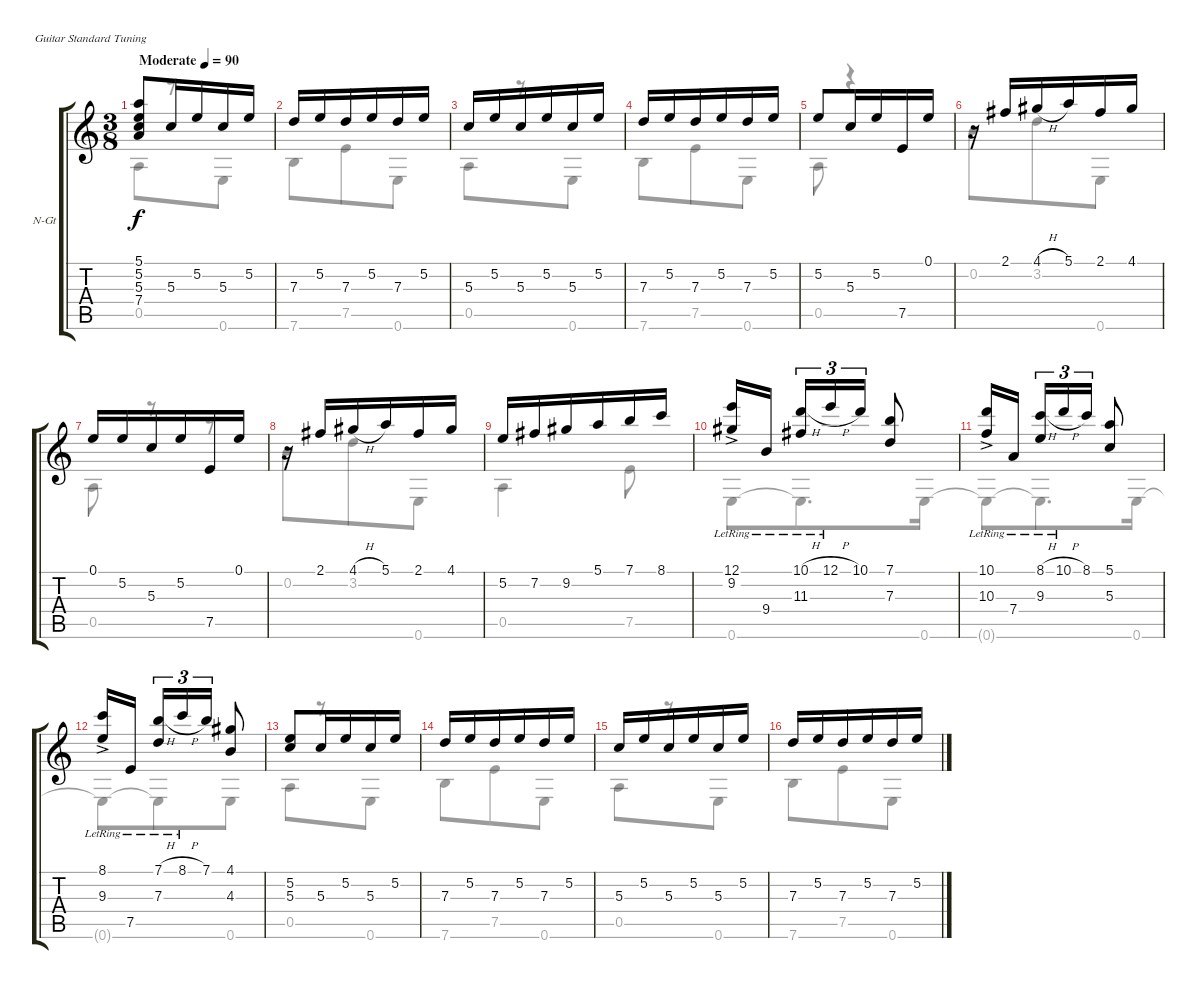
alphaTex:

\bracketExtendMode groupsimilarinstruments
\firstSystemTrackNameOrientation horizontal
\otherSystemsTrackNameOrientation horizontal
\track ("Spur 1" "N-Gt") {instrument acousticguitarnylon}
\staff {score tabs}
\tuning (E4 B3 G3 D3 A2 E2)
\voice
\ts (3 8)
\beaming (8 3)
\tempo (90 "Moderate")
\clef g2
\ks c
(5.1 5.2 5.3 7.4).8{dy f instrument acousticguitarnylon} 5.3.16 5.2.16 5.3.16 5.2.16 |
7.3.16 5.2.16 7.3.16 5.2.16 7.3.16 5.2.16 |
5.3.16 5.2.16 5.3.16 5.2.16 5.3.16 5.2.16 |
7.3.16 5.2.16 7.3.16 5.2.16 7.3.16 5.2.16 |
5.2.8 5.3.16 5.2.16 7.5.16 0.1.16 |
r.16 2.1.16 4.1{h}.16 5.1.16 2.1.16 4.1.16 |
0.1.16 5.2.16 5.3.16 5.2.16 7.5.16 0.1.16 |
r.16 2.1.16 4.1{h}.16 5.1.16 2.1.16 4.1.16 |
5.2.16 7.2.16 9.2.16 5.1.16 7.1.16 8.1.16 |
(12.1{ac lr} 9.2).16 9.4{lr}.16 (10.1{h lr} 11.3{lr}).16{tu (3 2)} 12.1{h lr}.16{tu (3 2)} 10.1.16{tu (3 2)} (7.1 7.3).8 |
(10.1{ac lr} 10.3{ac lr}).16 7.4{lr}.16 (8.1{h lr} 9.3{lr}).16{tu (3 2)} 10.1{h lr}.16{tu (3 2)} 8.1.16{tu (3 2)} (5.1 5.3).8 |
(8.1{ac lr} 9.3{ac lr}).16 7.5{lr}.16 (7.1{h lr} 7.3{lr}).16{tu (3 2)} 8.1{h lr}.16{tu (3 2)} 7.1.16{tu (3 2)} (4.1 4.3).8 |
(5.2 5.3).8 5.3.16 5.2.16 5.3.16 5.2.16 |
7.3.16 5.2.16 7.3.16 5.2.16 7.3.16 5.2.16 |
5.3.16 5.2.16 5.3.16 5.2.16 5.3.16 5.2.16 |
7.3.16 5.2.16 7.3.16 5.2.16 7.3.16 5.2.16
\voice
\clef g2
\ottava regular
\simile none
\ks c
0.5.8{dy f} r.8 0.6.8 |
7.6.8 7.5.8 0.6.8 |
0.5.8 r.8 0.6.8 |
7.6.8 7.5.8 0.6.8 |
0.5.8 r.4 |
0.2.8 3.2.8 0.6.8 |
0.5.8 r.8 r.8 |
0.2.8 3.2.8 0.6.8 |
0.5.4 7.5.8 |
0.6.8 0.6{t}.8{d} 0.6.16 |
0.6{t}.8 0.6{t}.8{d} 0.6.16 |
0.6{t}.8 0.6{t}.8 0.6.8 |
0.5.8 r.8 0.6.8 |
7.6.8 7.5.8 0.6.8 |
0.5.8 r.8 0.6.8 |
7.6.8 7.5.8 0.6.8
